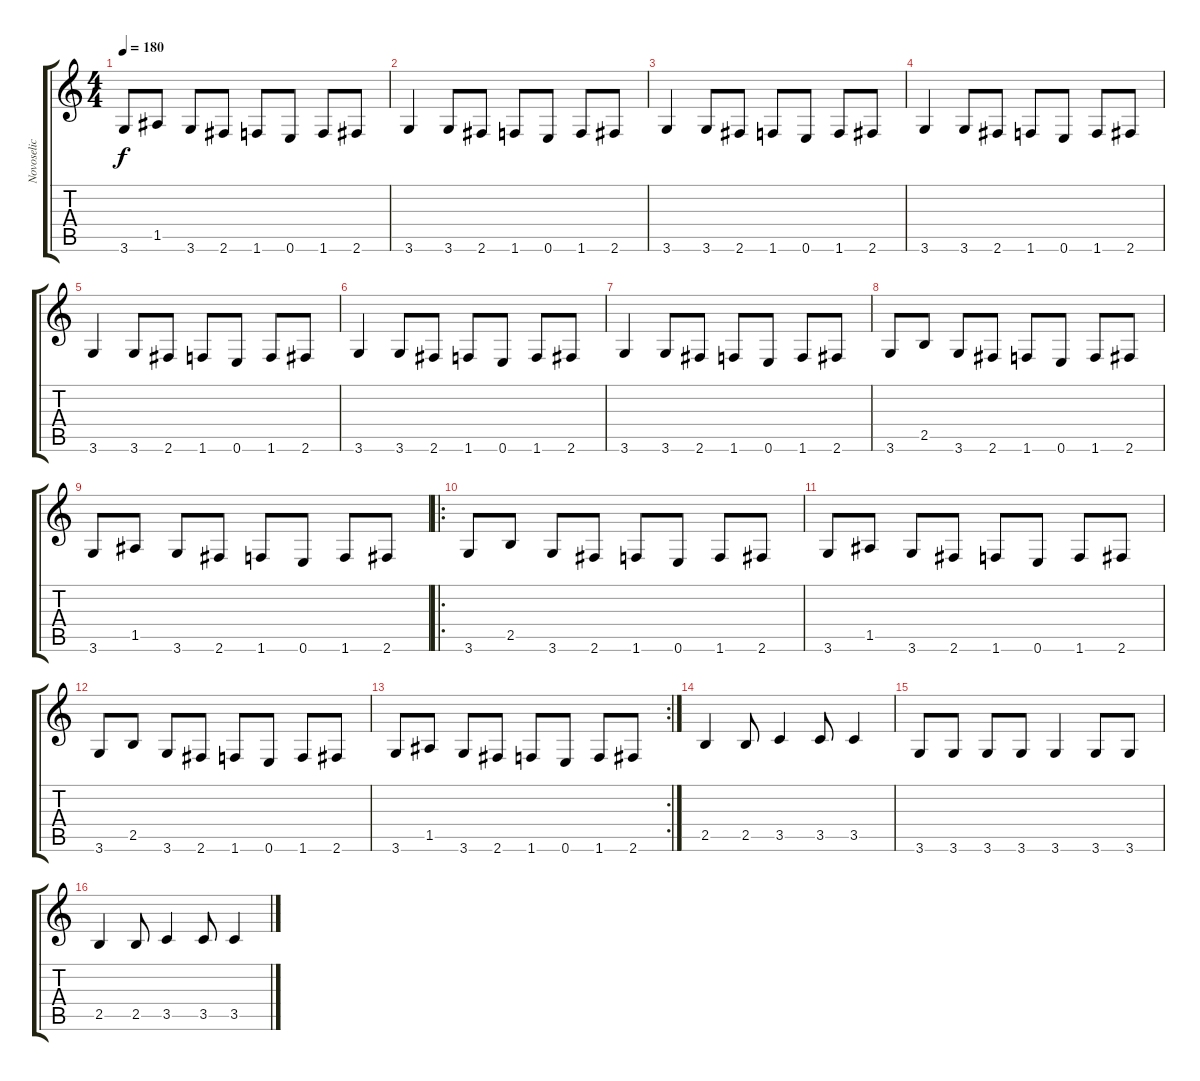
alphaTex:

\track ("Novoselic" "Novoselic") {instrument electricbassfinger}
\staff {score tabs}
\tuning (E4 B3 G3 D3 A2 E2) {hide}
\ts (4 4)
\tempo 180
\clef g2
\ks c
3.6.8{dy f} 1.5.8 3.6.8 2.6.8 1.6.8 0.6.8 1.6.8 2.6.8 |
3.6.4 3.6.8 2.6.8 1.6.8 0.6.8 1.6.8 2.6.8 |
3.6.4 3.6.8 2.6.8 1.6.8 0.6.8 1.6.8 2.6.8 |
3.6.4 3.6.8 2.6.8 1.6.8 0.6.8 1.6.8 2.6.8 |
3.6.4 3.6.8 2.6.8 1.6.8 0.6.8 1.6.8 2.6.8 |
3.6.4 3.6.8 2.6.8 1.6.8 0.6.8 1.6.8 2.6.8 |
3.6.4 3.6.8 2.6.8 1.6.8 0.6.8 1.6.8 2.6.8 |
3.6.8 2.5.8 3.6.8 2.6.8 1.6.8 0.6.8 1.6.8 2.6.8 |
3.6.8 1.5.8 3.6.8 2.6.8 1.6.8 0.6.8 1.6.8 2.6.8 |
\ro
3.6.8 2.5.8 3.6.8 2.6.8 1.6.8 0.6.8 1.6.8 2.6.8 |
3.6.8 1.5.8 3.6.8 2.6.8 1.6.8 0.6.8 1.6.8 2.6.8 |
3.6.8 2.5.8 3.6.8 2.6.8 1.6.8 0.6.8 1.6.8 2.6.8 |
\rc 2
3.6.8 1.5.8 3.6.8 2.6.8 1.6.8 0.6.8 1.6.8 2.6.8 |
2.5.4 2.5.8 3.5.4 3.5.8 3.5.4 |
3.6.8 3.6.8 3.6.8 3.6.8 3.6.4 3.6.8 3.6.8 |
2.5.4 2.5.8 3.5.4 3.5.8 3.5.4
